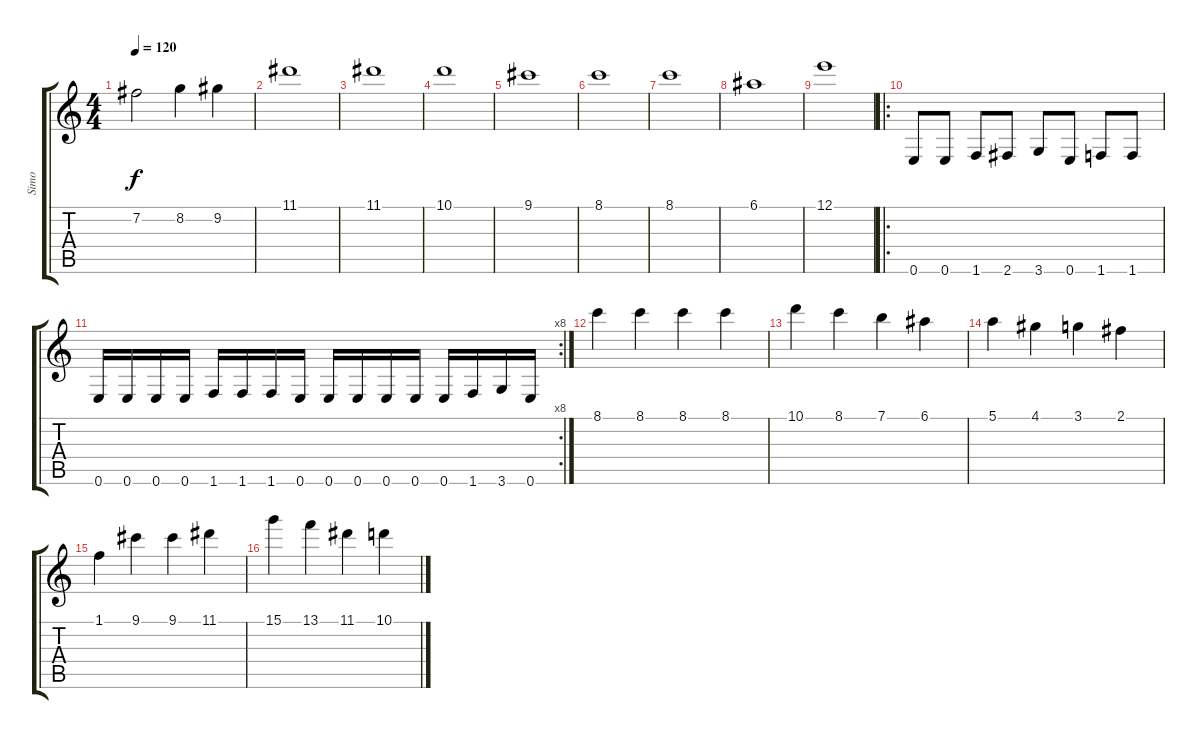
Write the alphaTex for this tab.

\track ("Simo" "Simo") {instrument overdrivenguitar}
\staff {score tabs}
\tuning (E4 B3 G3 D3 A2 E2) {hide}
\ts (4 4)
\tempo 120
\clef g2
\ks c
7.2.2{dy f} 8.2.4 9.2.4 |
11.1.1 |
11.1.1 |
10.1.1 |
9.1.1 |
8.1.1 |
8.1.1 |
6.1.1 |
12.1.1 |
\ro
0.6.8 0.6.8 1.6.8 2.6.8 3.6.8 0.6.8 1.6.8 1.6.8 |
\rc 8
0.6.16 0.6.16 0.6.16 0.6.16 1.6.16 1.6.16 1.6.16 0.6.16 0.6.16 0.6.16 0.6.16 0.6.16 0.6.16 1.6.16 3.6.16 0.6.16 |
8.1.4 8.1.4 8.1.4 8.1.4 |
10.1.4 8.1.4 7.1.4 6.1.4 |
5.1.4 4.1.4 3.1.4 2.1.4 |
1.1.4 9.1.4 9.1.4 11.1.4 |
15.1.4 13.1.4 11.1.4 10.1.4
